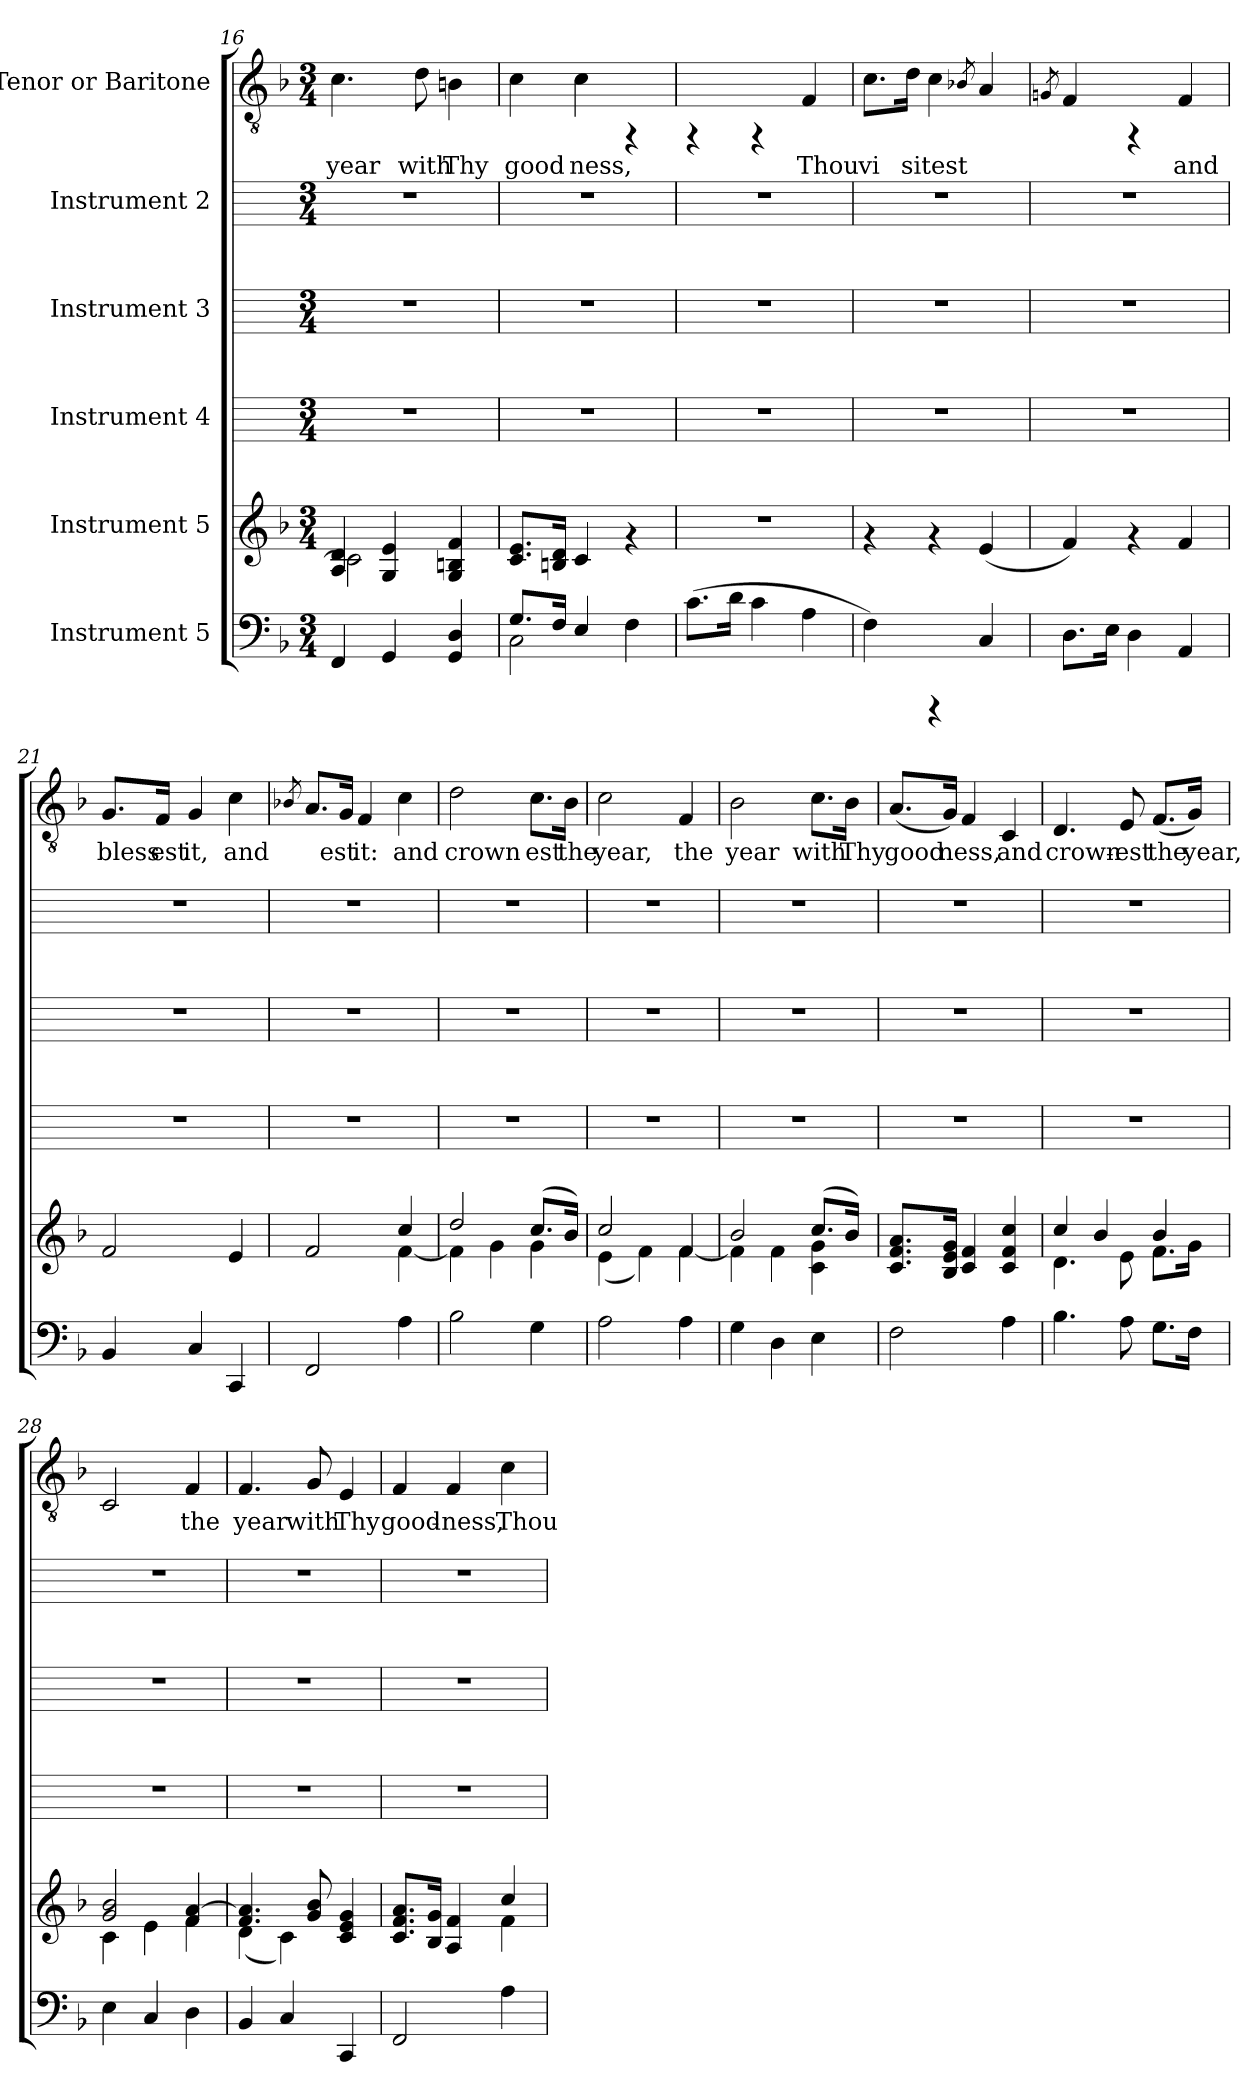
**kern	**kern	**kern	**kern	**kern	**kern	**text
*part6	*part5	*part4	*part3	*part2	*part1	*part1
*staff6	*staff5	*staff4	*staff3	*staff2	*staff1	*staff1
*I"Instrument 5	*I"Instrument 5	*I"Instrument 4	*I"Instrument 3	*I"Instrument 2	*I"Tenor or  Baritone	*
*clefF4	*clefG2	*	*	*	*clefGv2	*
*k[b-]	*k[b-]	*k[]	*k[]	*k[]	*k[b-]	*
*F:	*F:	*C:	*C:	*C:	*F:	*
*M3/4	*M3/4	*M3/4	*M3/4	*M3/4	*M3/4	*
=16	=16	=16	=16	=16	=16	=16
*	*^	*	*	*	*	*
!	!	!	!	!	!	!	!LO:LY:b:cj
4FF/	4A/ 4d/	2c\]	2.r	2.r	2.r	4.c\	year
4GG/	4G/ 4e/	.	.	.	.	.	.
!	!	!	!	!	!	!	!LO:LY:b:cj
.	.	.	.	.	.	8d\	with
!	!	!	!	!	!	!	!LO:LY:b:cj
4D/ 4GG/	4Bn/ 4G/ 4f/	4ryy	.	.	.	4Bn\	Thy
!!LO:LB:g=z
=17	=17	=17	=17	=17	=17	=17	=17
*^	*	*	*	*	*	*	*
!	!	!	!	!	!	!	!	!LO:LY:b:cj
*	*	*v	*v	*	*	*	*	*
8.G/L	2C\	8.c/ 8.e/L	2.r	2.r	2.r	4c\	good
16F/J	.	16d/ 16Bn/J	.	.	.	.	.
!	!	!	!	!	!	!	!LO:LY:b:cj
4E/	.	4c/	.	.	.	4c\	ness,
4ryy	4F\	4rf	.	.	.	4rFF	.
*v	*v	*	*	*	*	*	*
=18	=18	=18	=18	=18	=18	=18
(>8.c\L	2.r	2.r	2.r	2.r	4rFF	.
16d\J	.	.	.	.	.	.
4c\	.	.	.	.	4rFF	.
!	!	!	!	!	!	!LO:LY:b:cj
4A\	.	.	.	.	4F/	Thou
=19	=19	=19	=19	=19	=19	=19
!	!	!	!	!	!	!LO:LY:b:cj
4F\)	4rf	2.r	2.r	2.r	8.c\L	vi
!	!	!	!	!	!	!LO:LY:b:cj
.	.	.	.	.	16d\J	sitest
!	!	!	!	!	!	!LO:LY:b:cj
4rCCC	4rf	.	.	.	4c\	.
.	.	.	.	.	8qB-X/	.
!	!	!	!	!	!	!LO:LY:b:cj
4C/	(<4e/	.	.	.	4A/	.
=20	=20	=20	=20	=20	=20	=20
.	.	.	.	.	8qGn/	.
!	!	!	!	!	!	!LO:LY:b:cj
8.D\L	4f/)	2.r	2.r	2.r	4F/	.
16E\J	.	.	.	.	.	.
4D\	4rf	.	.	.	4rFF	.
!	!	!	!	!	!	!LO:LY:b:cj
4AA/	4f/	.	.	.	4F/	and
=21	=21	=21	=21	=21	=21	=21
!	!	!	!	!	!	!LO:LY:b:cj
4BB-/	2f/	2.r	2.r	2.r	8.G/L	bless
!	!	!	!	!	!	!LO:LY:b:cj
.	.	.	.	.	16F/J	est
!	!	!	!	!	!	!LO:LY:b:cj
4C/	.	.	.	.	4G/	it,
!	!	!	!	!	!	!LO:LY:b:cj
4CC/	4e/	.	.	.	4c\	and
!!LO:PB:g=z
=22	=22	=22	=22	=22	=22	=22
.	.	.	.	.	8qB-X/	.
*	*^	*	*	*	*	*
!	!	!	!	!	!	!	!LO:LY:b:cj
2FF/	2f/	2ryy	2.r	2.r	2.r	8.A/L	.
!	!	!	!	!	!	!	!LO:LY:b:cj
.	.	.	.	.	.	16G/J	est
!	!	!	!	!	!	!	!LO:LY:b:cj
.	.	.	.	.	.	4F/	it:
!	!	!	!	!	!	!	!LO:LY:b:cj
4A\	4cc/	[<4f\	.	.	.	4c\	and
=23	=23	=23	=23	=23	=23	=23	=23
!	!	!	!	!	!	!	!LO:LY:b:cj
2B-\	2dd/	4f\]	2.r	2.r	2.r	2d\	crown
.	.	4g\	.	.	.	.	.
!	!	!	!	!	!	!	!LO:LY:b:cj
4G\	(>8.cc/L	4g\	.	.	.	8.c\L	est
!	!	!	!	!	!	!	!LO:LY:b:cj
.	16b-/J)	.	.	.	.	16B-\J	the
=24	=24	=24	=24	=24	=24	=24	=24
!	!	!	!	!	!	!	!LO:LY:b:cj
2A\	2cc/	(<4e\	2.r	2.r	2.r	2c\	year,
.	.	4f\)	.	.	.	.	.
!	!	!	!	!	!	!	!LO:LY:b:cj
4A\	4f/	[<4f\	.	.	.	4F/	the
=25	=25	=25	=25	=25	=25	=25	=25
!	!	!	!	!	!	!	!LO:LY:b:cj
4G\	2b-/	4f\]	2.r	2.r	2.r	2B-\	year
4D\	.	4f\	.	.	.	.	.
!	!	!	!	!	!	!	!LO:LY:b:cj
4E\	(>8.cc/L	4c\ 4g\	.	.	.	8.c\L	with
!	!	!	!	!	!	!	!LO:LY:b:cj
.	16b-/J)	.	.	.	.	16B-\J	Thy
*	*v	*v	*	*	*	*	*
=26	=26	=26	=26	=26	=26	=26
!	!	!	!	!	!	!LO:LY:b:cj
2F\	8.f/ 8.c/ 8.a/L	2.r	2.r	2.r	(<8.A/L	good
!	!	!	!	!	!	!LO:LY:b:cj
.	16e/ 16B-/ 16g/J	.	.	.	16G/J)	ness,
!	!	!	!	!	!	!LO:LY:b:cj
.	4c/ 4f/	.	.	.	4F/	.
!	!	!	!	!	!	!LO:LY:b:cj
4A\	4cc/ 4c/ 4f/	.	.	.	4C/	and
!!LO:PB:g=z
=27	=27	=27	=27	=27	=27	=27
*	*^	*	*	*	*	*
!	!	!	!	!	!	!	!LO:LY:b:cj
4.B-\	4cc/	4.d\	2.r	2.r	2.r	4.D/	crown-
.	4b-/	.	.	.	.	.	.
!	!	!	!	!	!	!	!LO:LY:b:cj
8A\	.	8e\	.	.	.	8E/	-est
!	!	!	!	!	!	!	!LO:LY:b:cj
8.G\L	4b-/	8.f\L	.	.	.	(<8.F/L	the
!	!	!	!	!	!	!	!LO:LY:b:cj
16F\J	.	16g\J	.	.	.	16G/J)	year,
=28	=28	=28	=28	=28	=28	=28	=28
!	!	!	!	!	!	!	!LO:LY:b:cj
4E\	2g/ 2b-/	4c\	2.r	2.r	2.r	2C/	.
4C/	.	4e\	.	.	.	.	.
!	!	!	!	!	!	!	!LO:LY:b:cj
4D\	4f/ [>4a/	4f\	.	.	.	4F/	the
=29	=29	=29	=29	=29	=29	=29	=29
!	!	!	!	!	!	!	!LO:LY:b:cj
4BB-/	4.f/ 4.a/]	(<4d\	2.r	2.r	2.r	4.F/	year
4C/	.	4c\)	.	.	.	.	.
!	!	!	!	!	!	!	!LO:LY:b:cj
.	8b-/ 8g/	.	.	.	.	8G/	with
!	!	!	!	!	!	!	!LO:LY:b:cj
4CC/	4e/ 4c/ 4g/	4ryy	.	.	.	4E/	Thy
=30	=30	=30	=30	=30	=30	=30	=30
!	!	!	!	!	!	!	!LO:LY:b:cj
2FF/	8.f/ 8.c/ 8.a/L	2ryy	2.r	2.r	2.r	4F/	good-
.	16B-/ 16g/J	.	.	.	.	.	.
!	!	!	!	!	!	!	!LO:LY:b:cj
.	4A/ 4f/	.	.	.	.	4F/	-ness,
!	!	!	!	!	!	!	!LO:LY:b:cj
4A\	4cc/	4f\	.	.	.	4c\	Thou
*	*v	*v	*	*	*	*	*
=	=	=	=	=	=	=
*-	*-	*-	*-	*-	*-	*-
